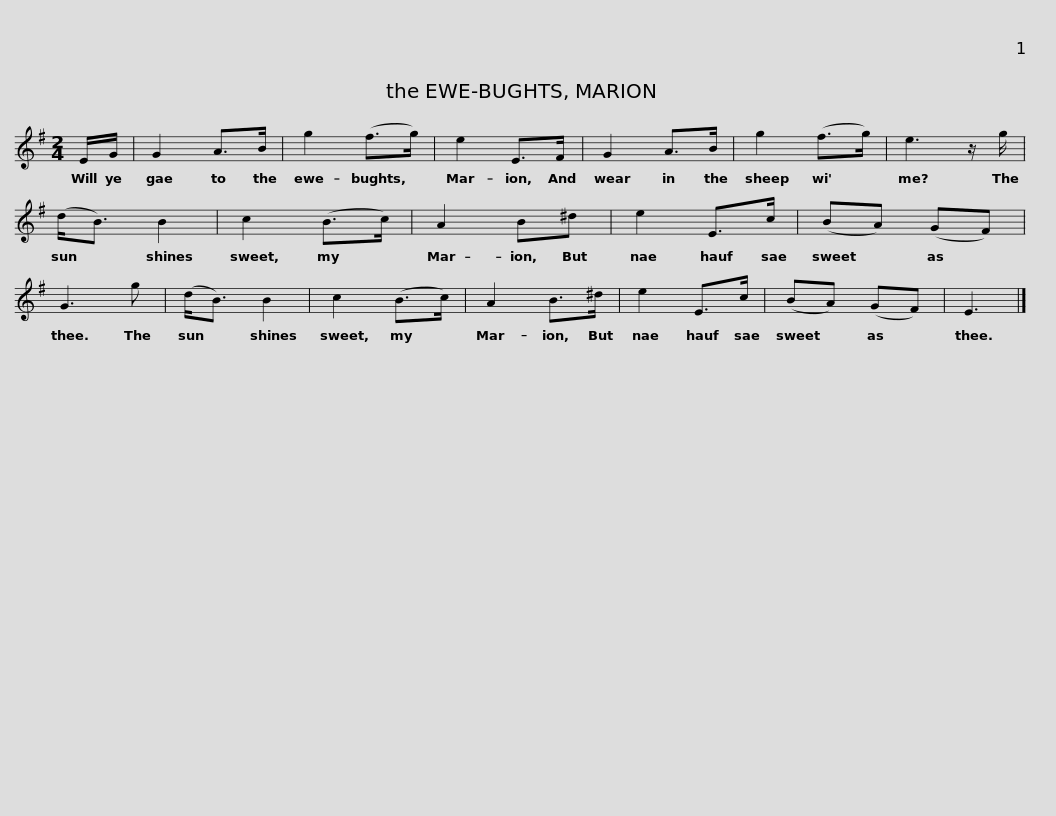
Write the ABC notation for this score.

X:1
L:1/8
M:2/4
I:linebreak $
K:Emin
V:1 treble
V:1
 E/G/ | G2 A>B | g2 (f>g) | e2 E>F | G2 A>B | %5
 g2 (f>g) | e3 z/ g/ | (d<B) B2 |$ c2 (B>c) | A2 B^d | %10
 e2 E>c | (BA) (GF) | G3 g | (d<B) B2 | c2 (B>c) | %15
 A2 B>^d |$ e2 E>c | (BA) (GF) | E3 |] %19
